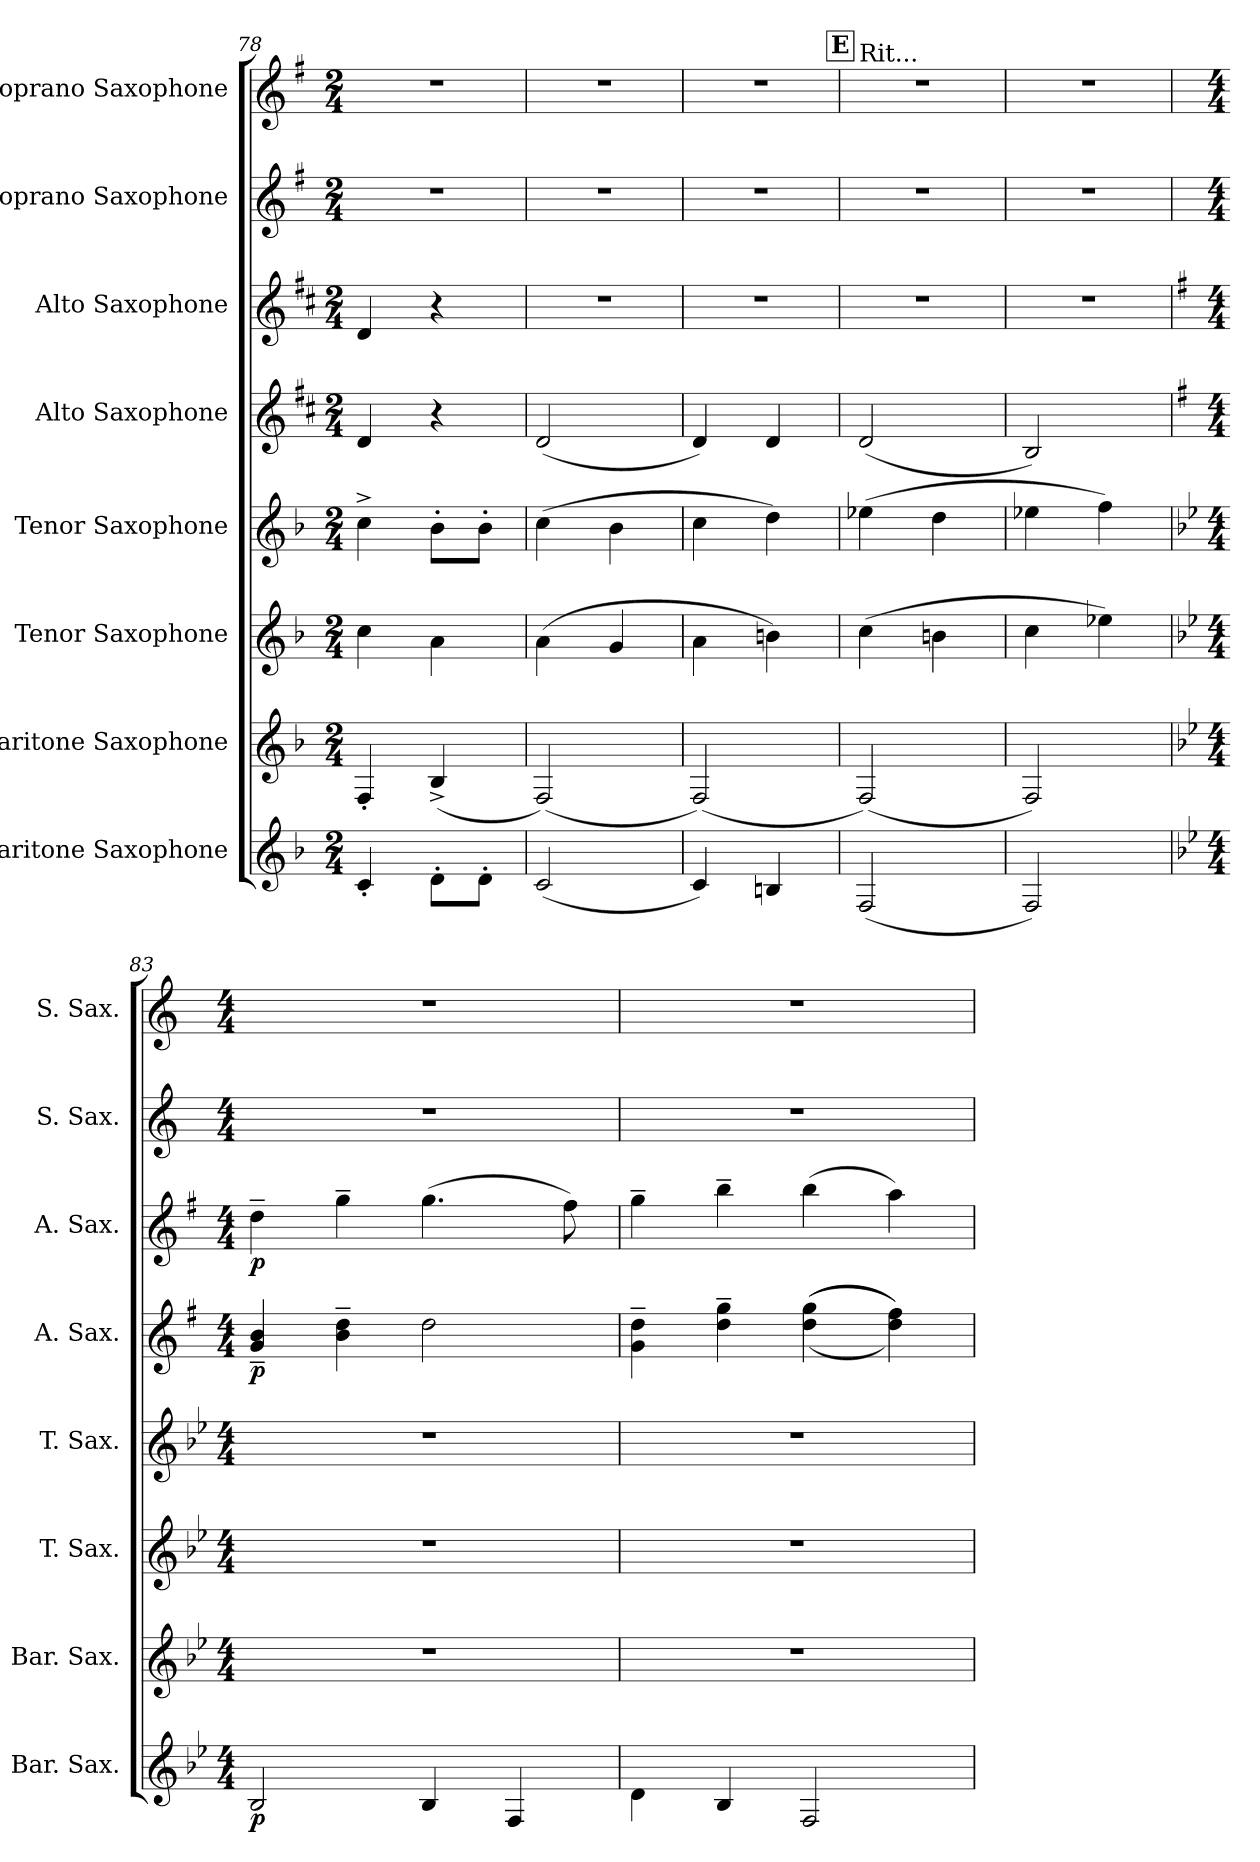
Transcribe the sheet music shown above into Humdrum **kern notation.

**kern	**dynam	**kern	**kern	**kern	**kern	**dynam	**kern	**dynam	**kern	**kern
*part8	*part8	*part7	*part6	*part5	*part4	*part4	*part3	*part3	*part2	*part1
*staff8	*staff8	*staff7	*staff6	*staff5	*staff4	*staff4	*staff3	*staff3	*staff2	*staff1
*I"Baritone Saxophone	*	*I"Baritone Saxophone	*I"Tenor Saxophone	*I"Tenor Saxophone	*I"Alto Saxophone	*	*I"Alto Saxophone	*	*I"Soprano Saxophone	*I"Soprano Saxophone
*I'Bar. Sax.	*	*I'Bar. Sax.	*I'T. Sax.	*I'T. Sax.	*I'A. Sax.	*	*I'A. Sax.	*	*I'S. Sax.	*I'S. Sax.
*clefG2	*	*clefG2	*clefG2	*clefG2	*clefG2	*	*clefG2	*	*clefG2	*clefG2
*ITrd12c21	*	*ITrd12c21	*ITrd8c14	*ITrd8c14	*ITrd5c9	*	*ITrd5c9	*	*ITrd1c2	*ITrd1c2
*k[b-]	*	*k[b-]	*k[b-]	*k[b-]	*k[b-]	*	*k[b-]	*	*k[b-]	*k[b-]
*M2/4	*	*M2/4	*M2/4	*M2/4	*M2/4	*	*M2/4	*	*M2/4	*M2/4
=78	=78	=78	=78	=78	=78	=78	=78	=78	=78	=78
4C'/	.	4FF'/	4c\	4c^\	4F/	.	4F/	.	2r	2r
8D'\L	.	(4BB-^/	4A\	8B-'\L	4r	.	4r	.	.	.
8D'\J	.	.	.	8B-'\J	.	.	.	.	.	.
=79	=79	=79	=79	=79	=79	=79	=79	=79	=79	=79
(2C/	.	(2FF/)	(4A\	(4c\	(2F/	.	2r	.	2r	2r
.	.	.	4G/	4B-\	.	.	.	.	.	.
=80	=80	=80	=80	=80	=80	=80	=80	=80	=80	=80
4C/)	.	(2FF/)	4A\	4c\	4F/)	.	2r	.	2r	2r
4BBn/	.	.	4Bn\)	4d\)	4F/	.	.	.	.	.
!!LO:PB:g=z
!!LO:REH:place=s1:a:B:fs=14:t=E
=81	=81	=81	=81	=81	=81	=81	=81	=81	=81	=81
!	!	!	!	!	!	!	!	!	!	!LO:TX:a:t=Rit...
(2FF/	.	(2FF/)	(4c\	(4e-X\	(2F/	.	2r	.	2r	2r
.	.	.	4Bn\	4d\	.	.	.	.	.	.
=82	=82	=82	=82	=82	=82	=82	=82	=82	=82	=82
2FF/)	.	2FF/)	4c\	4e-X\	2D/)	.	2r	.	2r	2r
.	.	.	4e-X\)	4f\)	.	.	.	.	.	.
=83	=83	=83	=83	=83	=83	=83	=83	=83	=83	=83
*k[b-e-]	*	*k[b-e-]	*k[b-e-]	*k[b-e-]	*k[b-e-]	*	*k[b-e-]	*	*k[b-e-]	*k[b-e-]
*M4/4	*	*M4/4	*M4/4	*M4/4	*M4/4	*	*M4/4	*	*M4/4	*M4/4
*	*	*	*	*	*	*	*	*	*	*MM110
!	!LO:DY:b	!	!	!	!	!LO:DY:b	!	!LO:DY:b	!	!
2BB-/	p	1r	1r	1r	4B-/~ 4d/~	p	4f~\	p	1r	1r
.	.	.	.	.	4d\~ 4f\~	.	4b-~\	.	.	.
4BB-/	.	.	.	.	2f\	.	(4.b-\	.	.	.
4FF/	.	.	.	.	.	.	.	.	.	.
.	.	.	.	.	.	.	8a\)	.	.	.
=84	=84	=84	=84	=84	=84	=84	=84	=84	=84	=84
4D\	.	1r	1r	1r	4B-\~ 4f\~	.	4b-~\	.	1r	1r
4BB-/	.	.	.	.	4f\~ 4b-\~	.	4dd~\	.	.	.
2FF/	.	.	.	.	(((4f\ 4b-\	.	(4dd\	.	.	.
.	.	.	.	.	4f\ 4a\)))	.	4cc\)	.	.	.
=	=	=	=	=	=	=	=	=	=	=
*-	*-	*-	*-	*-	*-	*-	*-	*-	*-	*-
